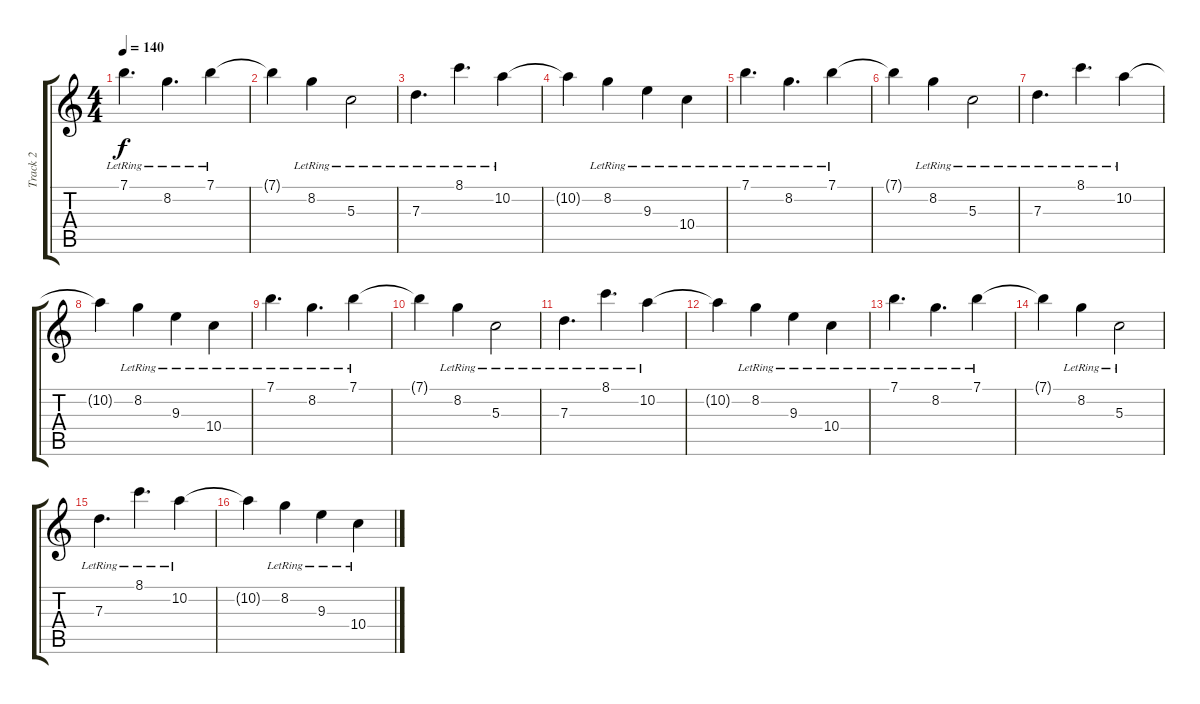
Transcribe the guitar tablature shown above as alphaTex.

\track ("Track 2" "Track 2") {instrument overdrivenguitar}
\staff {score tabs}
\tuning (E4 B3 G3 D3 A2 E2) {hide}
\ts (4 4)
\tempo 140
\clef g2
\ks c
7.1{lr}.4{d dy f} 8.2{lr}.4{d} 7.1{lr}.4 |
7.1{t}.4 8.2{lr}.4 5.3{lr}.2 |
7.3{lr}.4{d} 8.1{lr}.4{d} 10.2{lr}.4 |
10.2{t}.4 8.2{lr}.4 9.3{lr}.4 10.4{lr}.4 |
7.1{lr}.4{d} 8.2{lr}.4{d} 7.1{lr}.4 |
7.1{t}.4 8.2{lr}.4 5.3{lr}.2 |
7.3{lr}.4{d} 8.1{lr}.4{d} 10.2{lr}.4 |
10.2{t}.4 8.2{lr}.4 9.3{lr}.4 10.4{lr}.4 |
7.1{lr}.4{d} 8.2{lr}.4{d} 7.1{lr}.4 |
7.1{t}.4 8.2{lr}.4 5.3{lr}.2 |
7.3{lr}.4{d} 8.1{lr}.4{d} 10.2{lr}.4 |
10.2{t}.4 8.2{lr}.4 9.3{lr}.4 10.4{lr}.4 |
7.1{lr}.4{d} 8.2{lr}.4{d} 7.1{lr}.4 |
7.1{t}.4 8.2{lr}.4 5.3{lr}.2 |
7.3{lr}.4{d} 8.1{lr}.4{d} 10.2{lr}.4 |
10.2{t}.4 8.2{lr}.4 9.3{lr}.4 10.4{lr}.4
